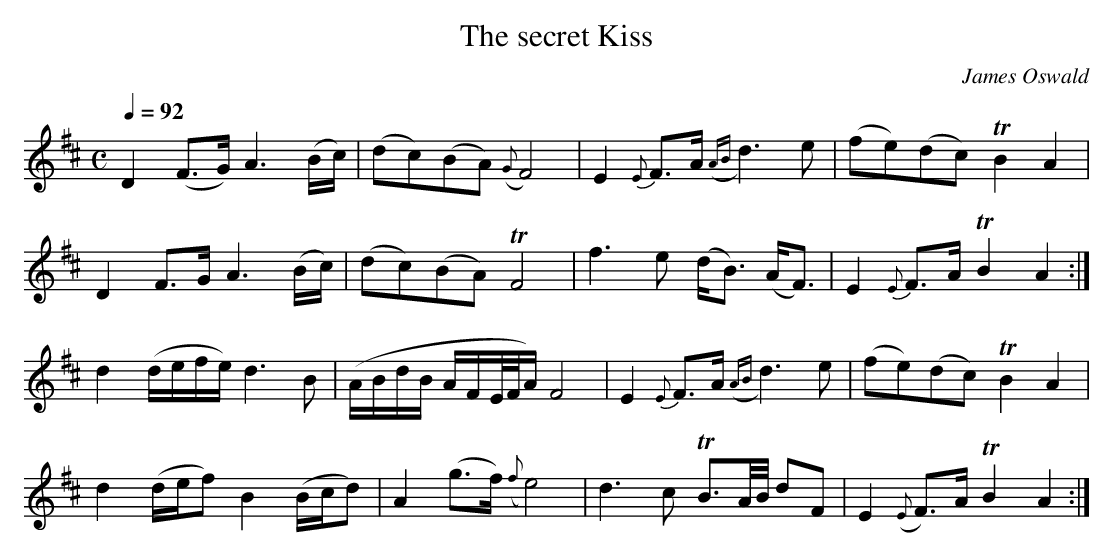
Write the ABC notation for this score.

X:1
T:The secret Kiss
C:James Oswald
M:C
L:1/8
Q:1/4=92
K:Amix
D2(F>G)       A3(B/c/) |(dc)(BA)            ({G}F4)|E2{E}F>A ({AB}d3)e        |(fe)(dc)    TB2 A2 |
D2 F>G        A3(B/c/) |(dc)(BA)               TF4 |f3e          (d<B) (A<F)  | E2{E}F>A   TB2 A2:|
d2 (d/e/f/e/) d3 B     |(A/B/d/B/ A/F/E//F//A/) F4 |E2{E}F>A ({AB}d3)e        |(fe)(dc)    TB2 A2 |
d2(d/e/f)     B2(B/c/d)| A2(g>f)            ({f}e4)|d3c          TB3/A//B// dF| E2({E}F>)A TB2 A2:|
